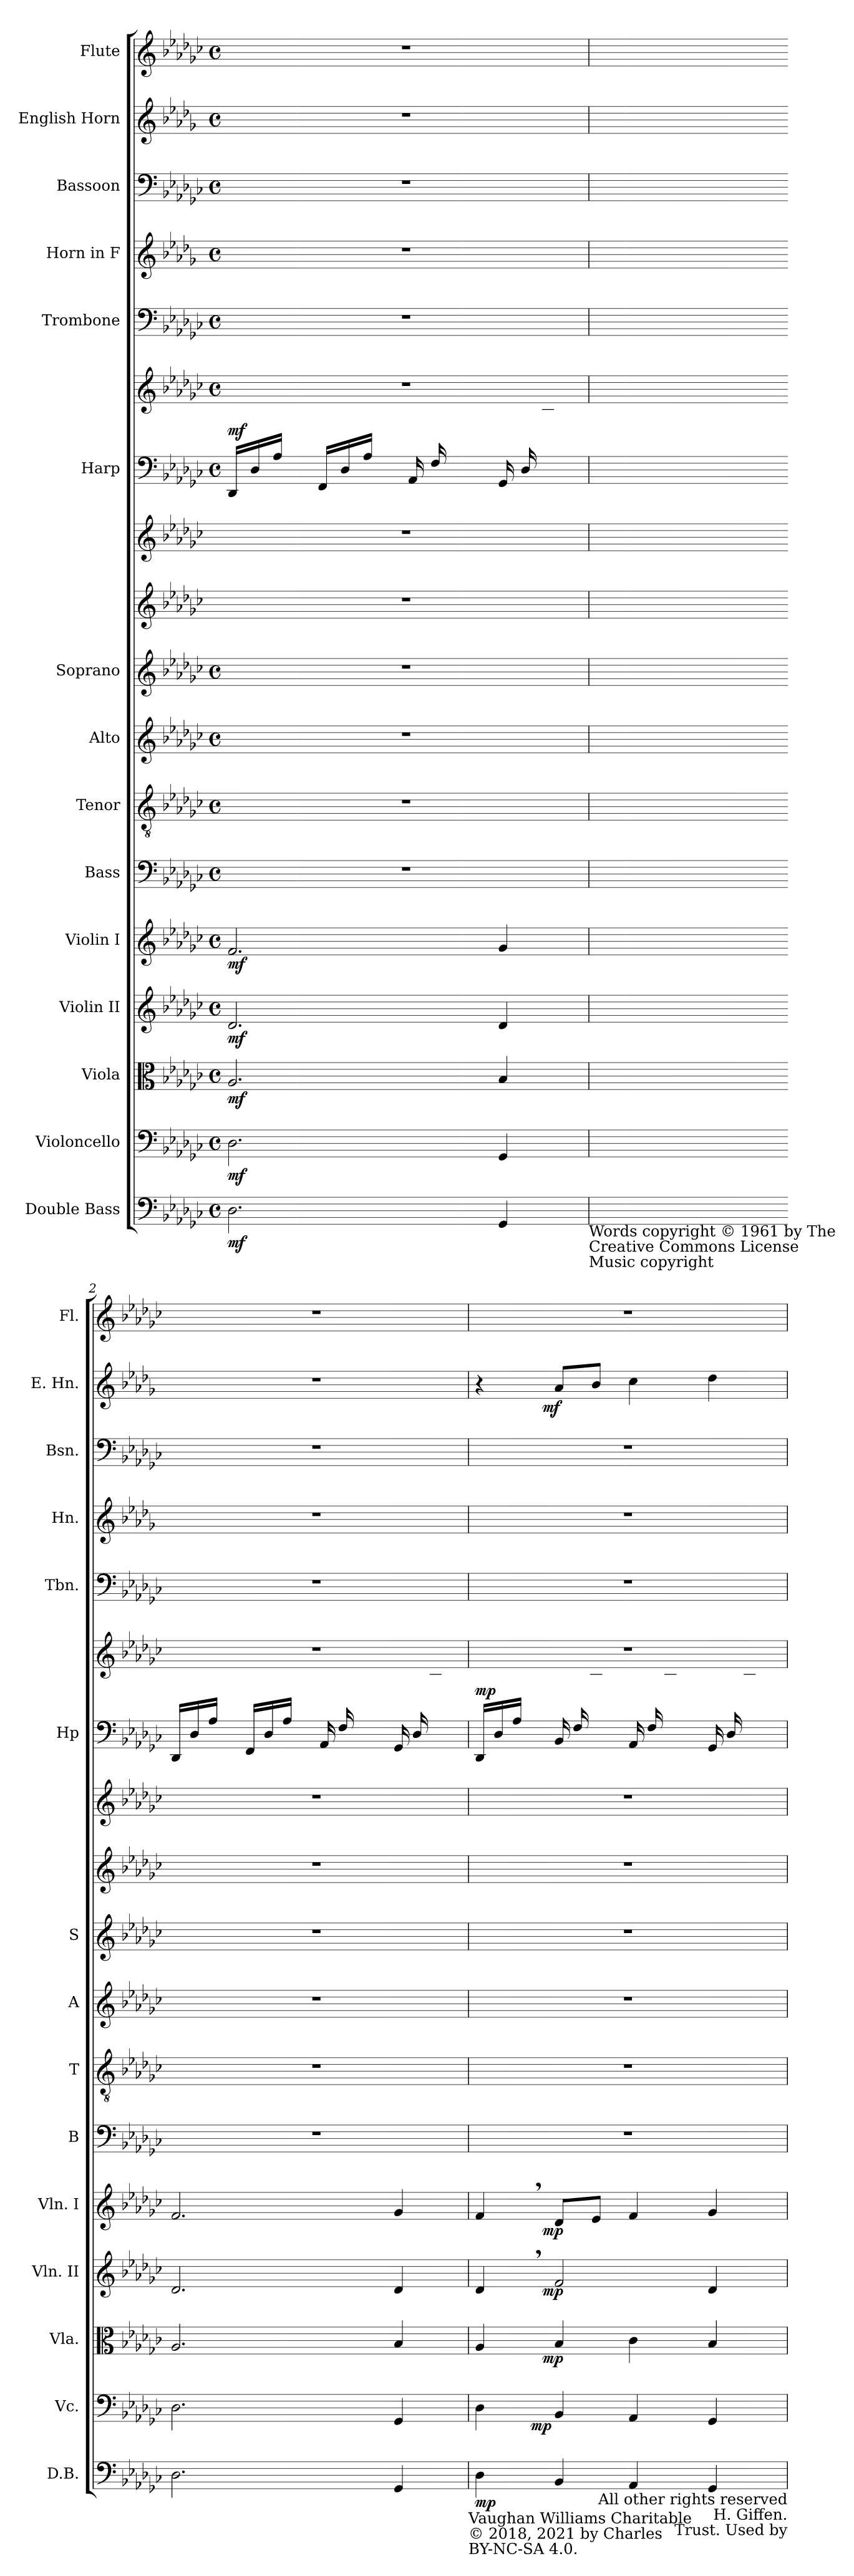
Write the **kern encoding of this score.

**kern	**dynam	**kern	**dynam	**kern	**dynam	**kern	**dynam	**kern	**dynam	**kern	**kern	**kern	**kern	**kern	**kern	**kern	**kern	**dynam	**kern	**kern	**kern	**kern	**dynam	**kern
*part16	*part16	*part15	*part15	*part14	*part14	*part13	*part13	*part12	*part12	*part11	*part10	*part9	*part8	*part7	*part7	*part6	*part6	*part6	*part5	*part4	*part3	*part2	*part2	*part1
*staff18	*staff18	*staff17	*staff17	*staff16	*staff16	*staff15	*staff15	*staff14	*staff14	*staff13	*staff12	*staff11	*staff10	*staff9	*staff8	*staff7	*staff6	*staff6/7	*staff5	*staff4	*staff3	*staff2	*staff2	*staff1
*I"Double Bass	*	*I"Violoncello	*	*I"Viola	*	*I"Violin II	*	*I"Violin I	*	*I"Bass	*I"Tenor	*I"Alto	*I"Soprano	*	*	*I"Harp	*	*	*I"Trombone	*I"Horn in F	*I"Bassoon	*I"English Horn	*	*I"Flute
*I'D.B.	*	*I'Vc.	*	*I'Vla.	*	*I'Vln. II	*	*I'Vln. I	*	*I'B	*I'T	*I'A	*I'S	*	*	*I'Hp	*	*	*I'Tbn.	*I'Hn.	*I'Bsn.	*I'E. Hn.	*	*I'Fl.
*clefF4	*	*clefF4	*	*clefC3	*	*clefG2	*	*clefG2	*	*clefF4	*clefGv2	*clefG2	*clefG2	*clefG2	*clefG2	*clefF4	*clefG2	*	*clefF4	*clefG2	*clefF4	*clefG2	*	*clefG2
*ITrd7c12	*	*	*	*	*	*	*	*	*	*	*	*	*	*	*	*	*	*	*	*ITrd-3c-5	*	*ITrd-3c-5	*	*
*k[b-e-a-d-g-c-]	*	*k[b-e-a-d-g-c-]	*	*k[b-e-a-d-g-c-]	*	*k[b-e-a-d-g-c-]	*	*k[b-e-a-d-g-c-]	*	*k[b-e-a-d-g-c-]	*k[b-e-a-d-g-c-]	*k[b-e-a-d-g-c-]	*k[b-e-a-d-g-c-]	*k[b-e-a-d-g-c-]	*k[b-e-a-d-g-c-]	*k[b-e-a-d-g-c-]	*k[b-e-a-d-g-c-]	*	*k[b-e-a-d-g-c-]	*k[b-e-a-d-g-c-]	*k[b-e-a-d-g-c-]	*k[b-e-a-d-g-c-]	*	*k[b-e-a-d-g-c-]
*G-:	*	*G-:	*	*G-:	*	*G-:	*	*G-:	*	*G-:	*G-:	*G-:	*G-:	*G-:	*G-:	*G-:	*G-:	*	*G-:	*G-:	*G-:	*G-:	*	*G-:
*M4/4	*	*M4/4	*	*M4/4	*	*M4/4	*	*M4/4	*	*M4/4	*M4/4	*M4/4	*M4/4	*	*	*M4/4	*M4/4	*	*M4/4	*M4/4	*M4/4	*M4/4	*	*M4/4
*met(c)	*	*met(c)	*	*met(c)	*	*met(c)	*	*met(c)	*	*met(c)	*met(c)	*met(c)	*met(c)	*	*	*met(c)	*met(c)	*	*met(c)	*met(c)	*met(c)	*met(c)	*	*met(c)
=1	=1	=1	=1	=1	=1	=1	=1	=1	=1	=1	=1	=1	=1	=1	=1	=1	=1	=1	=1	=1	=1	=1	=1	=1
*	*	*	*	*	*	*	*	*	*	*	*	*	*	*	*	*	*^	*	*	*	*	*	*	*
!	!LO:DY:b	!	!LO:DY:b	!	!LO:DY:b	!	!LO:DY:b	!	!LO:DY:b	!	!	!	!	!	!	!	!	!	!LO:DY:a=2	!	!	!	!	!	!
2.DD-\	mf	2.D-\	mf	2.A-/	mf	2.d-/	mf	2.f/	mf	1r	1r	1r	1r	1r	1r	16DD-/LL	1r	8.ryy	mf	1r	1r	1r	1r	.	1r
.	.	.	.	.	.	.	.	.	.	.	.	.	.	.	.	16D-/	.	.	.	.	.	.	.	.	.
.	.	.	.	.	.	.	.	.	.	.	.	.	.	.	.	16A-/JJ	.	.	.	.	.	.	.	.	.
.	.	.	.	.	.	.	.	.	.	.	.	.	.	.	.	16ryy	.	16f\	.	.	.	.	.	.	.
.	.	.	.	.	.	.	.	.	.	.	.	.	.	.	.	16FF/LL	.	8.ryy	.	.	.	.	.	.	.
.	.	.	.	.	.	.	.	.	.	.	.	.	.	.	.	16D-/	.	.	.	.	.	.	.	.	.
.	.	.	.	.	.	.	.	.	.	.	.	.	.	.	.	16A-/JJ	.	.	.	.	.	.	.	.	.
.	.	.	.	.	.	.	.	.	.	.	.	.	.	.	.	16ryy	.	16d-\	.	.	.	.	.	.	.
.	.	.	.	.	.	.	.	.	.	.	.	.	.	.	.	16AA-/LL	.	8ryy	.	.	.	.	.	.	.
.	.	.	.	.	.	.	.	.	.	.	.	.	.	.	.	16F/	.	.	.	.	.	.	.	.	.
.	.	.	.	.	.	.	.	.	.	.	.	.	.	.	.	8ryy	.	16d-\	.	.	.	.	.	.	.
.	.	.	.	.	.	.	.	.	.	.	.	.	.	.	.	.	.	16f\JJ	.	.	.	.	.	.	.
4GGG-/	.	4GG-/	.	4B-/	.	4d-/	.	4g-/	.	.	.	.	.	.	.	16GG-/LL	.	8ryy	.	.	.	.	.	.	.
.	.	.	.	.	.	.	.	.	.	.	.	.	.	.	.	16D-/	.	.	.	.	.	.	.	.	.
.	.	.	.	.	.	.	.	.	.	.	.	.	.	.	.	8ryy	.	16B-\	.	.	.	.	.	.	.
.	.	.	.	.	.	.	.	.	.	.	.	.	.	.	.	.	.	16g-\JJ	.	.	.	.	.	.	.
!LO:TX:b:t=Words copyright © 1961 by The	!	!	!	!	!	!	!	!	!	!	!	!	!	!	!	!	!	!	!	!	!	!	!	!	!
!LO:TX:b:t=Creative Commons License	!	!	!	!	!	!	!	!	!	!	!	!	!	!	!	!	!	!	!	!	!	!	!	!	!
!LO:TX:b:t=Music copyright	!	!	!	!	!	!	!	!	!	!	!	!	!	!	!	!	!	!	!	!	!	!	!	!	!
=2	=2	=2	=2	=2	=2	=2	=2	=2	=2	=2	=2	=2	=2	=2	=2	=2	=2	=2	=2	=2	=2	=2	=2	=2	=2
2.DD-\	.	2.D-\	.	2.A-/	.	2.d-/	.	2.f/	.	1r	1r	1r	1r	1r	1r	16DD-/LL	1r	8.ryy	.	1r	1r	1r	1r	.	1r
.	.	.	.	.	.	.	.	.	.	.	.	.	.	.	.	16D-/	.	.	.	.	.	.	.	.	.
.	.	.	.	.	.	.	.	.	.	.	.	.	.	.	.	16A-/JJ	.	.	.	.	.	.	.	.	.
.	.	.	.	.	.	.	.	.	.	.	.	.	.	.	.	16ryy	.	16f\	.	.	.	.	.	.	.
.	.	.	.	.	.	.	.	.	.	.	.	.	.	.	.	16FF/LL	.	8.ryy	.	.	.	.	.	.	.
.	.	.	.	.	.	.	.	.	.	.	.	.	.	.	.	16D-/	.	.	.	.	.	.	.	.	.
.	.	.	.	.	.	.	.	.	.	.	.	.	.	.	.	16A-/JJ	.	.	.	.	.	.	.	.	.
.	.	.	.	.	.	.	.	.	.	.	.	.	.	.	.	16ryy	.	16d-\	.	.	.	.	.	.	.
.	.	.	.	.	.	.	.	.	.	.	.	.	.	.	.	16AA-/LL	.	8ryy	.	.	.	.	.	.	.
.	.	.	.	.	.	.	.	.	.	.	.	.	.	.	.	16F/	.	.	.	.	.	.	.	.	.
.	.	.	.	.	.	.	.	.	.	.	.	.	.	.	.	8ryy	.	16d-\	.	.	.	.	.	.	.
.	.	.	.	.	.	.	.	.	.	.	.	.	.	.	.	.	.	16f\JJ	.	.	.	.	.	.	.
4GGG-/	.	4GG-/	.	4B-/	.	4d-/	.	4g-/	.	.	.	.	.	.	.	16GG-/LL	.	8ryy	.	.	.	.	.	.	.
.	.	.	.	.	.	.	.	.	.	.	.	.	.	.	.	16D-/	.	.	.	.	.	.	.	.	.
.	.	.	.	.	.	.	.	.	.	.	.	.	.	.	.	8ryy	.	16B-\	.	.	.	.	.	.	.
.	.	.	.	.	.	.	.	.	.	.	.	.	.	.	.	.	.	16g-\JJ	.	.	.	.	.	.	.
!LO:TX:b:t=Vaughan Williams Charitable	!	!	!	!	!	!	!	!	!	!	!	!	!	!	!	!	!	!	!	!	!	!	!	!	!
!LO:TX:b:t=© 2018, 2021 by Charles	!	!	!	!	!	!	!	!	!	!	!	!	!	!	!	!	!	!	!	!	!	!	!	!	!
!LO:TX:b:t=BY-NC-SA 4.0.	!	!	!	!	!	!	!	!	!	!	!	!	!	!	!	!	!	!	!	!	!	!	!	!	!
=3	=3	=3	=3	=3	=3	=3	=3	=3	=3	=3	=3	=3	=3	=3	=3	=3	=3	=3	=3	=3	=3	=3	=3	=3	=3
!	!LO:DY:b	!	!	!	!	!	!	!	!	!	!	!	!	!	!	!	!	!	!LO:DY:a=2	!	!	!	!	!	!
*	*	*^	*	*^	*	*^	*	*^	*	*	*	*	*	*	*	*	*	*	*	*	*	*	*^	*	*
4DD-\	mp	4D-\	8.ryy	.	4A-/	8..ryy	.	4d-,>/	8..ryy	.	4f,>/	8..ryy	.	1r	1r	1r	1r	1r	1r	16DD-/LL	1r	8.ryy	mp	1r	1r	1r	4r	8..ryy	.	1r
.	.	.	.	.	.	.	.	.	.	.	.	.	.	.	.	.	.	.	.	16D-/	.	.	.	.	.	.	.	.	.	.
.	.	.	.	.	.	.	.	.	.	.	.	.	.	.	.	.	.	.	.	16A-/JJ	.	.	.	.	.	.	.	.	.	.
!	!	!	!	!LO:DY:b	!	!	!	!	!	!	!	!	!	!	!	!	!	!	!	!	!	!	!	!	!	!	!	!	!	!
.	.	.	2ryy	mp	.	.	.	.	.	.	.	.	.	.	.	.	.	.	.	16ryy	.	16f\	.	.	.	.	.	.	.	.
!	!	!	!	!	!	!	!LO:DY:b	!	!	!LO:DY:b	!	!	!LO:DY:b	!	!	!	!	!	!	!	!	!	!	!	!	!	!	!	!LO:DY:b	!
.	.	.	.	.	.	2ryy	mp	.	2ryy	mp	.	2ryy	mp	.	.	.	.	.	.	.	.	.	.	.	.	.	.	2ryy	mf	.
4BBB-/	.	4BB-/	.	.	4B-/	.	.	2f/	.	.	8d-/L	.	.	.	.	.	.	.	.	16BB-/LL	.	8ryy	.	.	.	.	8dd-/L	.	.	.
.	.	.	.	.	.	.	.	.	.	.	.	.	.	.	.	.	.	.	.	16F/	.	.	.	.	.	.	.	.	.	.
.	.	.	.	.	.	.	.	.	.	.	8e-/J	.	.	.	.	.	.	.	.	8ryy	.	16B-\	.	.	.	.	8ee-/J	.	.	.
.	.	.	.	.	.	.	.	.	.	.	.	.	.	.	.	.	.	.	.	.	.	16d-\JJ	.	.	.	.	.	.	.	.
4AAA-/	.	4AA-/	.	.	4c-\	.	.	.	.	.	4f/	.	.	.	.	.	.	.	.	16AA-/LL	.	8ryy	.	.	.	.	4ff\	.	.	.
.	.	.	.	.	.	.	.	.	.	.	.	.	.	.	.	.	.	.	.	16F/	.	.	.	.	.	.	.	.	.	.
.	.	.	.	.	.	.	.	.	.	.	.	.	.	.	.	.	.	.	.	8ryy	.	16c-\	.	.	.	.	.	.	.	.
.	.	.	4ryy	.	.	.	.	.	.	.	.	.	.	.	.	.	.	.	.	.	.	16f\JJ	.	.	.	.	.	.	.	.
.	.	.	.	.	.	4ryy	.	.	4ryy	.	.	4ryy	.	.	.	.	.	.	.	.	.	.	.	.	.	.	.	4ryy	.	.
4GGG-/	.	4GG-/	.	.	4B-/	.	.	4d-/	.	.	4g-/	.	.	.	.	.	.	.	.	16GG-/LL	.	8ryy	.	.	.	.	4gg-\	.	.	.
.	.	.	.	.	.	.	.	.	.	.	.	.	.	.	.	.	.	.	.	16D-/	.	.	.	.	.	.	.	.	.	.
.	.	.	.	.	.	.	.	.	.	.	.	.	.	.	.	.	.	.	.	8ryy	.	16B-\	.	.	.	.	.	.	.	.
.	.	.	16ryy	.	.	.	.	.	.	.	.	.	.	.	.	.	.	.	.	.	.	16g-\JJ	.	.	.	.	.	.	.	.
.	.	.	.	.	.	32ryy	.	.	32ryy	.	.	32ryy	.	.	.	.	.	.	.	.	.	.	.	.	.	.	.	32ryy	.	.
!LO:TX:b:t=All other rights reserved	!	!	!	!	!	!	!	!	!	!	!	!	!	!	!	!	!	!	!	!	!	!	!	!	!	!	!	!	!	!
!LO:TX:b:t=H. Giffen.	!	!	!	!	!	!	!	!	!	!	!	!	!	!	!	!	!	!	!	!	!	!	!	!	!	!	!	!	!	!
!LO:TX:b:t=Trust. Used by	!	!	!	!	!	!	!	!	!	!	!	!	!	!	!	!	!	!	!	!	!	!	!	!	!	!	!	!	!	!
*	*	*v	*v	*	*	*	*	*v	*v	*	*v	*v	*	*	*	*	*	*	*	*	*v	*v	*	*	*	*	*v	*v	*	*
*	*	*	*	*v	*v	*	*	*	*	*	*	*	*	*	*	*	*	*	*	*	*	*	*	*	*
=	=	=	=	=	=	=	=	=	=	=	=	=	=	=	=	=	=	=	=	=	=	=	=	=
*-	*-	*-	*-	*-	*-	*-	*-	*-	*-	*-	*-	*-	*-	*-	*-	*-	*-	*-	*-	*-	*-	*-	*-	*-
